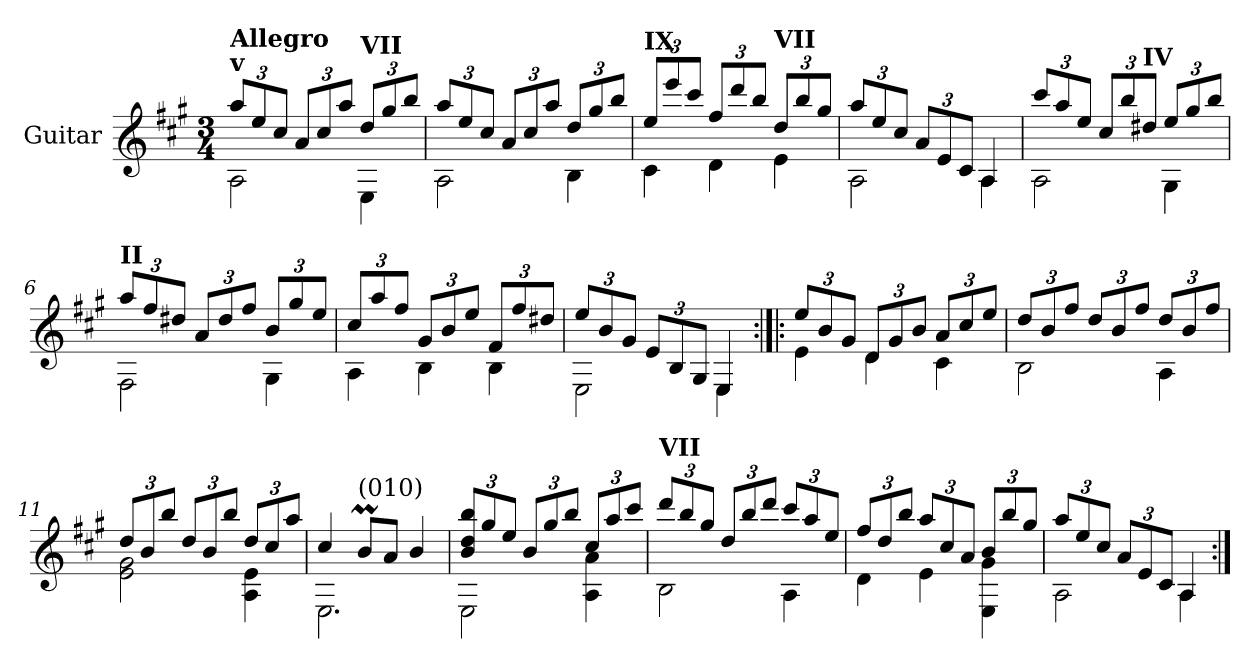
**kern
*part1
*staff1
*I"Guitar
*clefG2
*ITrd7c12
*k[f#c#g#]
*A:
*M3/4
*Xbrackettup
=1
*^
!LO:TX:a:B:t=v	!
!LO:TX:a:B:t=Allegro	!
12a/L	2AA\
12e/	.
12c#/J	.
12A/L	.
12c#/	.
12a/J	.
!LO:TX:a:B:t=VII	!
12d/L	4EE\
12g#/	.
12b/J	.
=2	=2
12a/L	2AA\
12e/	.
12c#/J	.
12A/L	.
12c#/	.
12a/J	.
12d/L	4BB\
12g#/	.
12b/J	.
!!LO:LB:g=z	!!
=3	=3
!LO:TX:a:B:t=IX	!
12e/L	4C#\
12ee/	.
12cc#/J	.
12f#/L	4D\
12dd/	.
12b/J	.
!LO:TX:a:B:t=VII	!
12d/L	4E\
12b/	.
12g#/J	.
=4	=4
12a/L	2AA\
12e/	.
12c#/J	.
12A/L	.
12E/	.
12C#/J	.
4AA/	4AA\
!!LO:LB:g=z	!!
=5	=5
12cc#/L	2AA\
12a/	.
12e/J	.
12c#/L	.
12b/	.
!LO:TX:a:B:t=IV	!
12d#X/J	.
12e/L	4GG#\
12g#/	.
12b/J	.
=6	=6
!LO:TX:a:B:t=II	!
12a/L	2FF#\
12f#/	.
12d#X/J	.
12A/L	.
12d#/	.
12f#/J	.
12B/L	4GG#\
12g#/	.
12e/J	.
!!LO:LB:g=z	!!
=7	=7
12c#/L	4AA\
12a/	.
12f#/J	.
12G#/L	4BB\
12B/	.
12e/J	.
12F#/L	4BB\
12f#/	.
12d#X/J	.
=8	=8
12e/L	2EE\
12B/	.
12G#/J	.
12E/L	.
12BB/	.
12GG#/J	.
4EE/	4EE\
!!LO:LB:g=z	!!
=9:|!|:	=9:|!|:
12e/L	4E\
12B/	.
12G#/J	.
12D/L	4D\
12G#/	.
12B/J	.
12A/L	4C#\
12c#/	.
12e/J	.
=10	=10
12d/L	2BB\
12B/	.
12f#/J	.
12d/L	.
12B/	.
12f#/J	.
12d/L	4AA\
12B/	.
12f#/J	.
!!LO:LB:g=z	!!
=11	=11
12d/L	2E\ 2G#\
12B/	.
12b/J	.
12d/L	.
12B/	.
12b/J	.
12d/L	4AA\ 4E\
12c#/	.
12a/J	.
=12	=12
4c#/	2.EE\
!LO:TX:a:t=(010)	!
8BM/L	.
8A/J	.
4B/	.
!!LO:LB:g=z	!!
=13	=13
12B/ 12d/ 12b/L	2EE\
12g#/	.
12e/J	.
12B/L	.
12g#/	.
12b/J	.
12c#/L	4AA\ 4A\
12a/	.
12cc#/J	.
=14	=14
!LO:TX:a:B:t=VII	!
12dd/L	2BB\
12b/	.
12g#/J	.
12d/L	.
12b/	.
12dd/J	.
12cc#/L	4AA\
12a/	.
12e/J	.
!!LO:LB:g=z	!!
=15	=15
12f#/L	4D\
12d/	.
12b/J	.
12a/L	4E\
12c#/	.
12A/J	.
12B/L	4EE\ 4G#\
12b/	.
12g#/J	.
=16	=16
12a/L	2AA\
12e/	.
12c#/J	.
12A/L	.
12E/	.
12C#/J	.
4AA/	4AA\
*v	*v
=:|!
*-
